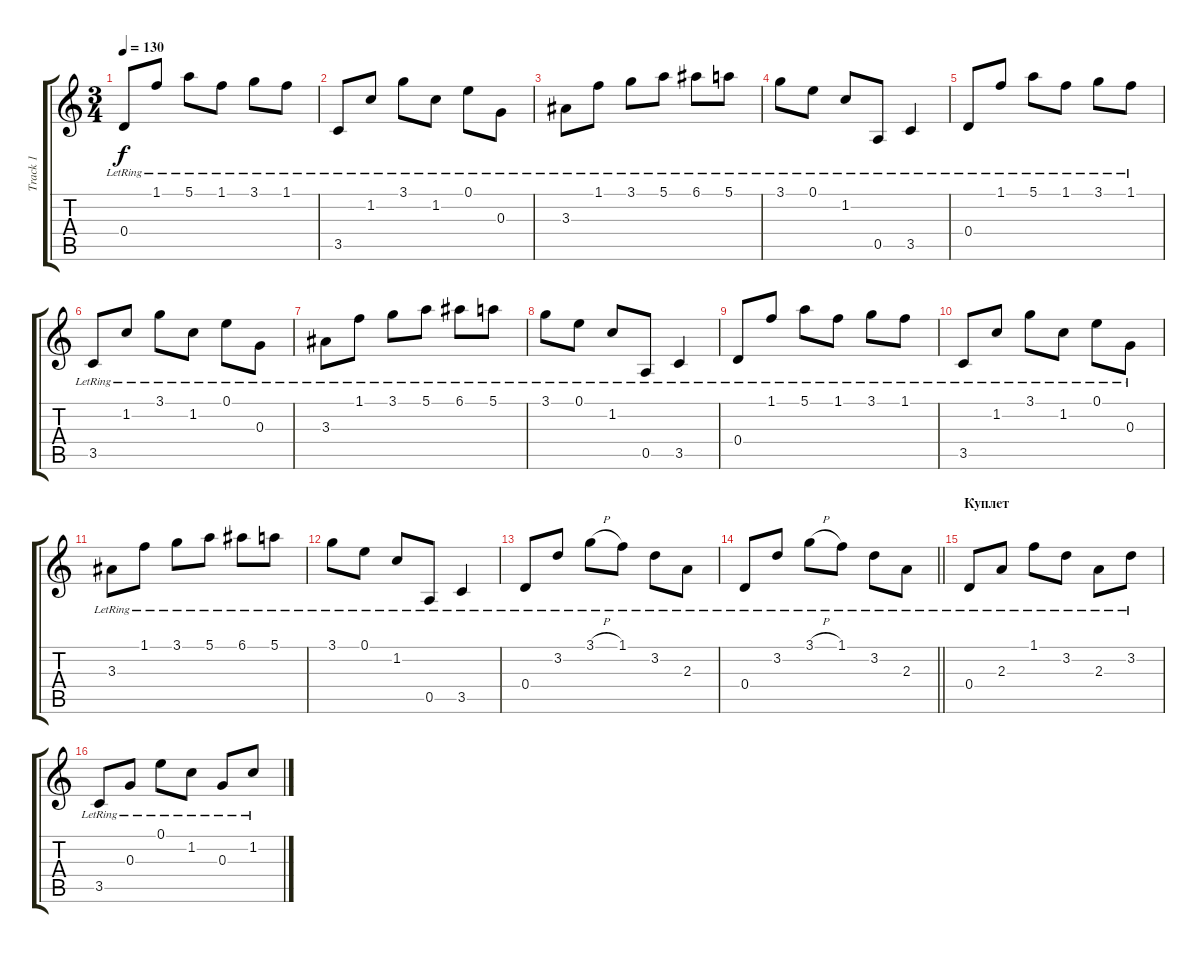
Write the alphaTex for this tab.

\track ("Track 1" "Track 1") {instrument acousticguitarsteel}
\staff {score tabs}
\tuning (E4 B3 G3 D3 A2 E2) {hide}
\ts (3 4)
\tempo 130
\clef g2
\ks c
0.4{lr}.8{dy f} 1.1{lr}.8 5.1{lr}.8 1.1{lr}.8 3.1{lr}.8 1.1{lr}.8 |
3.5{lr}.8 1.2{lr}.8 3.1{lr}.8 1.2{lr}.8 0.1{lr}.8 0.3{lr}.8 |
3.3{lr}.8 1.1{lr}.8 3.1{lr}.8 5.1{lr}.8 6.1{lr}.8 5.1{lr}.8 |
3.1{lr}.8 0.1{lr}.8 1.2{lr}.8 0.5{lr}.8 3.5{lr}.4 |
0.4{lr}.8 1.1{lr}.8 5.1{lr}.8 1.1{lr}.8 3.1{lr}.8 1.1{lr}.8 |
3.5{lr}.8 1.2{lr}.8 3.1{lr}.8 1.2{lr}.8 0.1{lr}.8 0.3{lr}.8 |
3.3{lr}.8 1.1{lr}.8 3.1{lr}.8 5.1{lr}.8 6.1{lr}.8 5.1{lr}.8 |
3.1{lr}.8 0.1{lr}.8 1.2{lr}.8 0.5{lr}.8 3.5{lr}.4 |
0.4{lr}.8 1.1{lr}.8 5.1{lr}.8 1.1{lr}.8 3.1{lr}.8 1.1{lr}.8 |
3.5{lr}.8 1.2{lr}.8 3.1{lr}.8 1.2{lr}.8 0.1{lr}.8 0.3{lr}.8 |
3.3{lr}.8 1.1{lr}.8 3.1{lr}.8 5.1{lr}.8 6.1{lr}.8 5.1{lr}.8 |
3.1{lr}.8 0.1{lr}.8 1.2{lr}.8 0.5{lr}.8 3.5{lr}.4 |
0.4{lr}.8 3.2{lr}.8 3.1{h lr}.8 1.1{lr}.8 3.2{lr}.8 2.3{lr}.8 |
\barLineRight lightlight
0.4{lr}.8 3.2{lr}.8 3.1{h lr}.8 1.1{lr}.8 3.2{lr}.8 2.3{lr}.8 |
\section ("" "Куплет")
0.4{lr}.8 2.3{lr}.8 1.1{lr}.8 3.2{lr}.8 2.3{lr}.8 3.2{lr}.8 |
3.5{lr}.8 0.3{lr}.8 0.1{lr}.8 1.2{lr}.8 0.3{lr}.8 1.2{lr}.8
